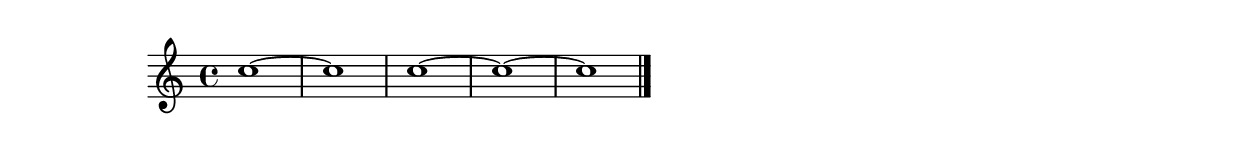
\version "2.18.2" 
\version "2.18.2" 
ponestaffone = \new Staff{ % measure 1
\clef treble \key c \major \time 4/4 c''1~  | 

 % measure 2
c''1  | 

 % measure 3
c''1~  | 

 % measure 4
c''1~  | 

 % measure 5
c''1  \bar "|."

 }

<<\ponestaffone>>